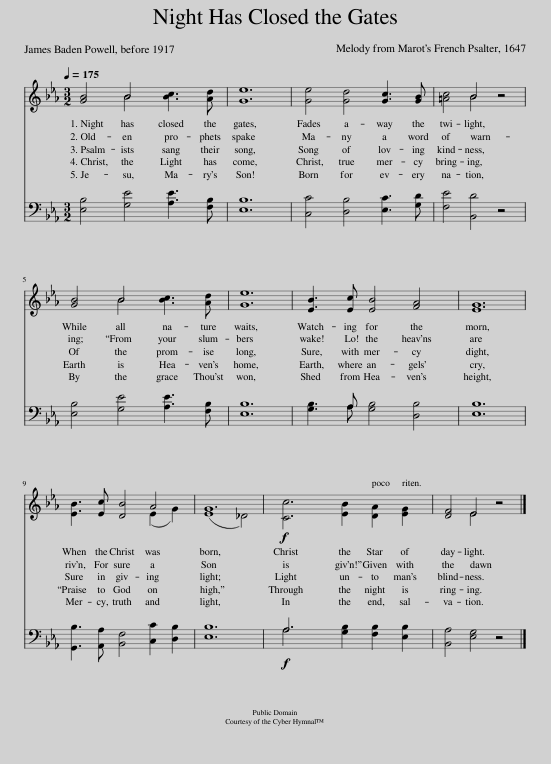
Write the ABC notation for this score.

X:1
%%score ( 1 2 ) ( 3 4 )
L:1/8
Q:1/4=175
M:3/2
I:linebreak $
K:Eb
V:1 treble
V:2 treble
V:3 bass
V:4 bass
V:1
 [GB]4 B4 [Bc]3 [Ad] | [Ge]12 | [Ge]4 [Gd]4 [Gc]3 [GB] | [=Ac]4 B4 z4 |$ [GB]4 B4 [Bc]3 [Ad] | %5
 [Ge]12 | [EB]3 [Ec] [EB]4 [FA]4 | [EG]12 |$ [EB]3 [Ec] [DB]4 A4 | G12 | %10
!f! [Cc]6 [EB]2 [DA]2 [EG]2 | [DF]4 E4 z4 |] %12
V:2
 x4 B4 x4 | x12 | x12 | x4 B4 x4 |$ x4 B4 x4 | %5
 x12 | x12 | x12 |$ x8 (E2 G2) | (E8 _D4) | %10
 x12 | x4 E4 x4 |] %12
V:3
 [E,B,]4 [G,E]4 [A,E]3 [F,B,] | [E,B,]12 | [C,C]4 [D,B,]4 [E,C]3 [G,D] | [F,E]4 [B,,D]4 z4 |$ [E,B,]4 [G,E]4 [A,E]3 [F,B,] | %5
 [E,B,]12 | [G,B,]3 A, [G,B,]4 [D,B,]4 | [E,B,]12 |$ [G,,B,]3 [A,,A,] [B,,F,]4 [C,C]2 [D,B,]2 | [E,B,]12 | %10
!f! A,6 [G,B,]2 [F,B,]2 [E,B,]2 | [B,,A,]4 [E,G,]4 z4 |] %12
V:4
 x12 | x12 | x12 | x12 |$ x12 | %5
 x12 | x3 A, x8 | x12 |$ x12 | x12 | %10
 A,6 x6 | x12 |] %12
